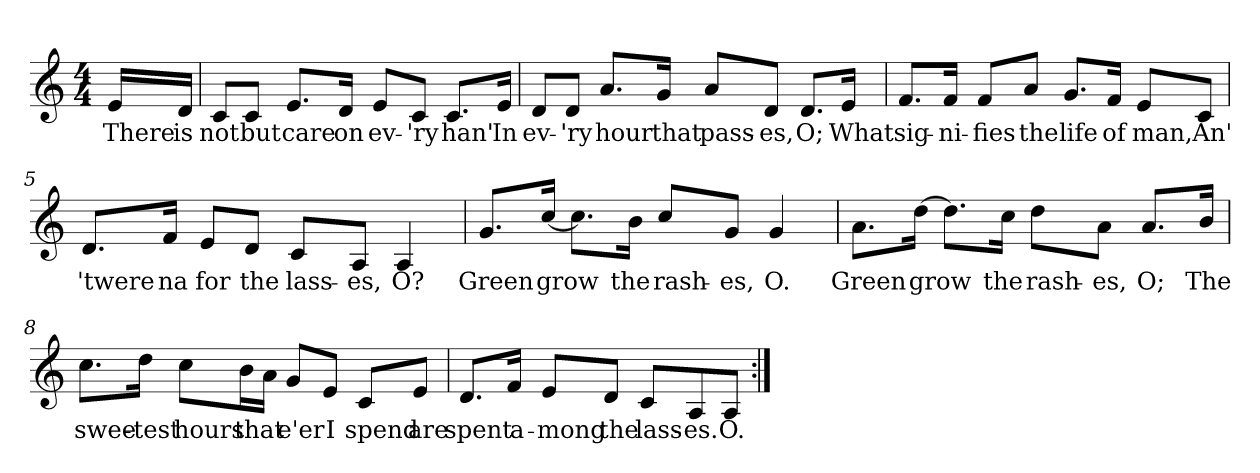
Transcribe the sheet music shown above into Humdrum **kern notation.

**kern	**text
*part1	*part1
*staff1	*staff1
*clefG2	*
*k[]	*
*M4/4	*
*MM84	*
=1	=1
!	!LO:LY:b
16e/LL	There
!	!LO:LY:b
16d/JJ	is
=2	=2
!	!LO:LY:b
8c/L	not
!	!LO:LY:b
8c/J	but
!	!LO:LY:b
8.e/L	care
!	!LO:LY:b
16d/Jk	on
!	!LO:LY:b
8e/L	ev-
!	!LO:LY:b
8c/J	-'ry
!	!LO:LY:b
8.c/L	han'
!	!LO:LY:b
16e/Jk	In
=3	=3
!	!LO:LY:b
8d/L	ev-
!	!LO:LY:b
8d/J	-'ry
!	!LO:LY:b
8.a/L	hour
!	!LO:LY:b
16g/Jk	that
!	!LO:LY:b
8a/L	pass-
!	!LO:LY:b
8d/J	-es,
!	!LO:LY:b
8.d/L	O;
!	!LO:LY:b
16e/Jk	What
!!LO:LB:g=z
=4	=4
!	!LO:LY:b
8.f/L	sig-
!	!LO:LY:b
16f/Jk	-ni-
!	!LO:LY:b
8f/L	-fies
!	!LO:LY:b
8a/J	the
!	!LO:LY:b
8.g/L	life
!	!LO:LY:b
16f/Jk	of
!	!LO:LY:b
8e/L	man,
!	!LO:LY:b
8c/J	An'
=5	=5
!	!LO:LY:b
8.d/L	'twere
!	!LO:LY:b
16f/Jk	na
!	!LO:LY:b
8e/L	for
!	!LO:LY:b
8d/J	the
!	!LO:LY:b
8c/L	lass-
!	!LO:LY:b
8A/J	-es,
!	!LO:LY:b
4A/	O?
!!LO:LB:g=z
=6	=6
!	!LO:LY:b
8.g/L	Green
!	!LO:LY:b
[16cc/Jk	grow
8.cc\L]	.
!	!LO:LY:b
16b\Jk	the
!	!LO:LY:b
8cc/L	rash-
!	!LO:LY:b
8g/J	-es,
!	!LO:LY:b
4g/	O.
=7	=7
!	!LO:LY:b
8.a\L	Green
!	!LO:LY:b
[16dd\Jk	grow
8.dd\L]	.
!	!LO:LY:b
16cc\Jk	the
!	!LO:LY:b
8dd\L	rash-
!	!LO:LY:b
8a\J	-es,
!	!LO:LY:b
8.a/L	O;
!	!LO:LY:b
16b/Jk	The
=8	=8
!	!LO:LY:b
8.cc\L	swee-
!	!LO:LY:b
16dd\Jk	-test
!	!LO:LY:b
8cc\L	hours
!	!LO:LY:b
16b\L	that
16a\JJ	.
!	!LO:LY:b
8g/L	e'er
!	!LO:LY:b
8e/J	I
!	!LO:LY:b
8c/L	spend
!	!LO:LY:b
8e/J	are
!!LO:LB:g=z
=9	=9
!	!LO:LY:b
8.d/L	spent
!	!LO:LY:b
16f/Jk	a-
!	!LO:LY:b
8e/L	-mong
!	!LO:LY:b
8d/J	the
!	!LO:LY:b
8c/L	lass-
!	!LO:LY:b
8A/	-es.
!	!LO:LY:b
8A/J	O.
=:|!	=:|!
*-	*-
